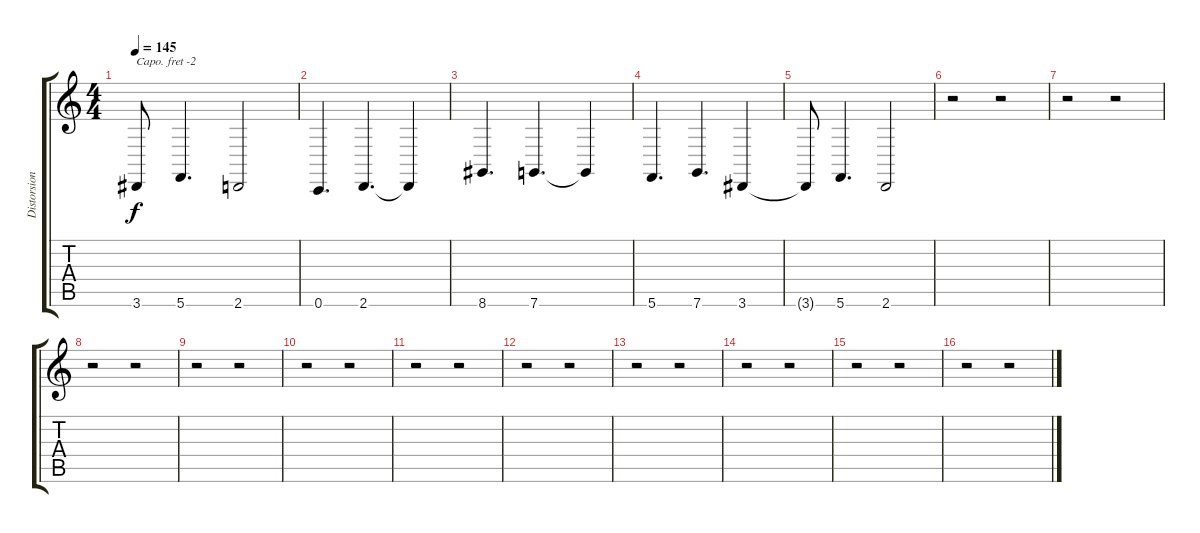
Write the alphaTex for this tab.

\track ("Distorsion Guitar" "Distorsion") {instrument acousticgrandpiano}
\staff {score tabs}
\capo -2
\tuning (E4 B3 G3 D3 A2 D2) {hide}
\ts (4 4)
\tempo 145
\clef g2
\ks c
3.6{t}.8{dy f} 5.6.4{d} 2.6.2 |
0.6.4{d} 2.6.4{d} 2.6{t}.4 |
8.6.4{d} 7.6.4{d} 7.6{t}.4 |
5.6.4{d} 7.6.4{d} 3.6.4 |
3.6{t}.8 5.6.4{d} 2.6.2 |
r.2 r.2 |
r.2 r.2 |
r.2 r.2 |
r.2 r.2 |
r.2 r.2 |
r.2 r.2 |
r.2 r.2 |
r.2 r.2 |
r.2 r.2 |
r.2 r.2 |
r.2 r.2
